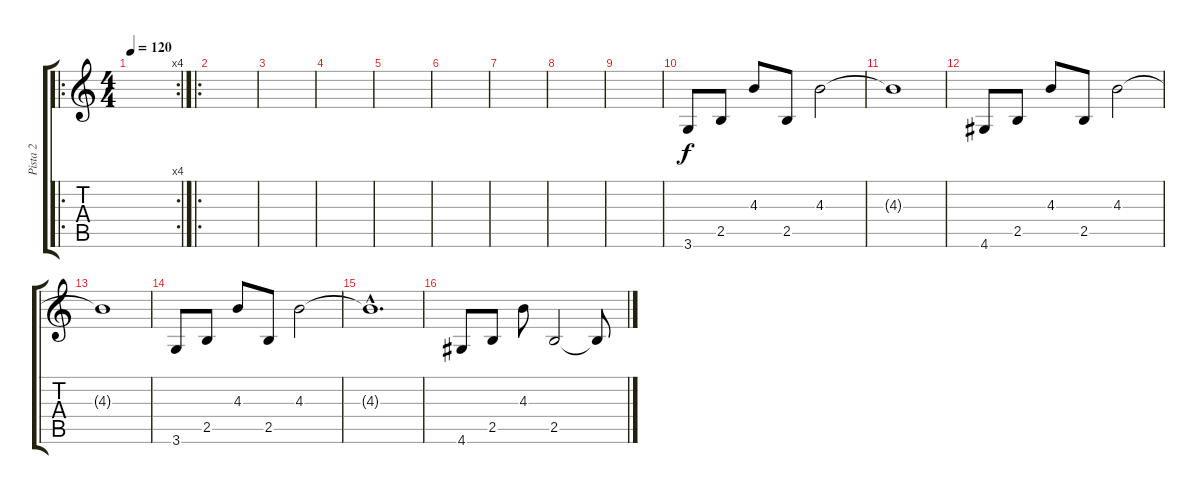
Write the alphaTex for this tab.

\track ("Pista 2" "Pista 2") {instrument overdrivenguitar}
\staff {score tabs}
\tuning (E4 B3 G3 D3 A2 E2) {hide}
\ro
\rc 4
\ts (4 4)
\tempo 120
\clef g2
\ks c
|
\ro
|
|
|
|
|
|
|
|
3.6.8 2.5.8 4.3.8 2.5.8 4.3.2 |
4.3{t}.1 |
4.6.8 2.5.8 4.3.8 2.5.8 4.3.2 |
4.3{t}.1 |
3.6.8 2.5.8 4.3.8 2.5.8 4.3.2 |
4.3{hac t}.1{d} |
4.6.8 2.5.8 4.3.8 2.5.2 2.5{t}.8
